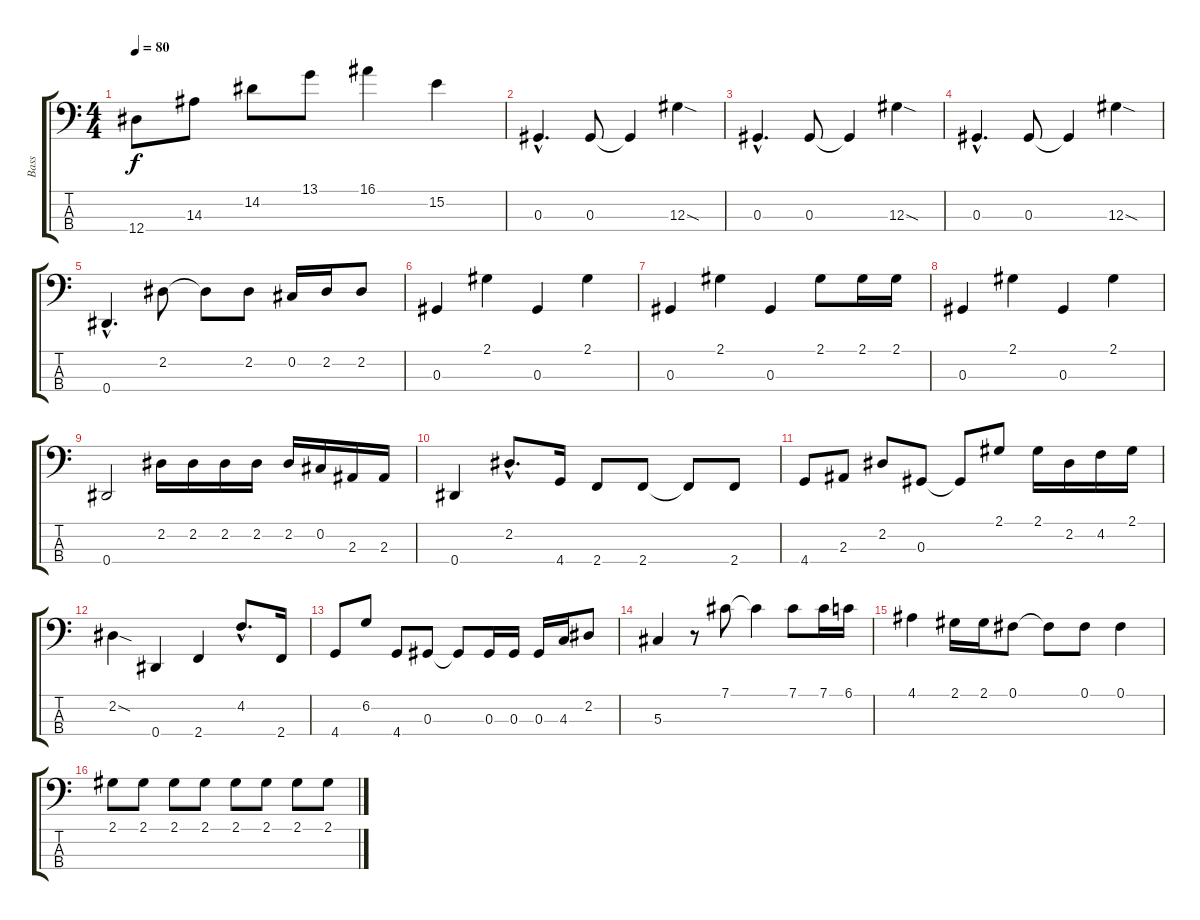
\track ("Bass" "Bass") {instrument electricbasspick}
\staff {score tabs}
\tuning (Gb2 Db2 Ab1 Eb1) {hide}
\ts (4 4)
\tempo 80
\clef f4
\ks c
12.4.8{dy f} 14.3.8 14.2.8 13.1.8 16.1.4 15.2.4 |
0.3{hac}.4{d} 0.3.8 0.3{t}.4 12.3{sod}.4 |
0.3{hac}.4{d} 0.3.8 0.3{t}.4 12.3{sod}.4 |
0.3{hac}.4{d} 0.3.8 0.3{t}.4 12.3{sod}.4 |
0.4{hac}.4{d} 2.2.8 2.2{t}.8 2.2.8 0.2.16 2.2.16 2.2.8 |
0.3.4 2.1.4 0.3.4 2.1.4 |
0.3.4 2.1.4 0.3.4 2.1.8 2.1.16 2.1.16 |
0.3.4 2.1.4 0.3.4 2.1.4 |
0.4.2 2.2.16 2.2.16 2.2.16 2.2.16 2.2.16 0.2.16 2.3.16 2.3.16 |
0.4.4 2.2{hac}.8{d} 4.4.16 2.4.8 2.4.8 2.4{t}.8 2.4.8 |
4.4.8 2.3.8 2.2.8 0.3.8 0.3{t}.8 2.1.8 2.1.16 2.2.16 4.2.16 2.1.16 |
2.2{sod}.4 0.4.4 2.4.4 4.2{hac}.8{d} 2.4.16 |
4.4.8 6.2.8 4.4.8 0.3.8 0.3{t}.8 0.3.16 0.3.16 0.3.16 4.3.16 2.2.8 |
5.3.4 r.8 7.1.8 7.1{t}.4 7.1.8 7.1.16 6.1.16 |
4.1.4 2.1.16 2.1.16 0.1.8 0.1{t}.8 0.1.8 0.1.4 |
2.1.8 2.1.8 2.1.8 2.1.8 2.1.8 2.1.8 2.1.8 2.1.8
